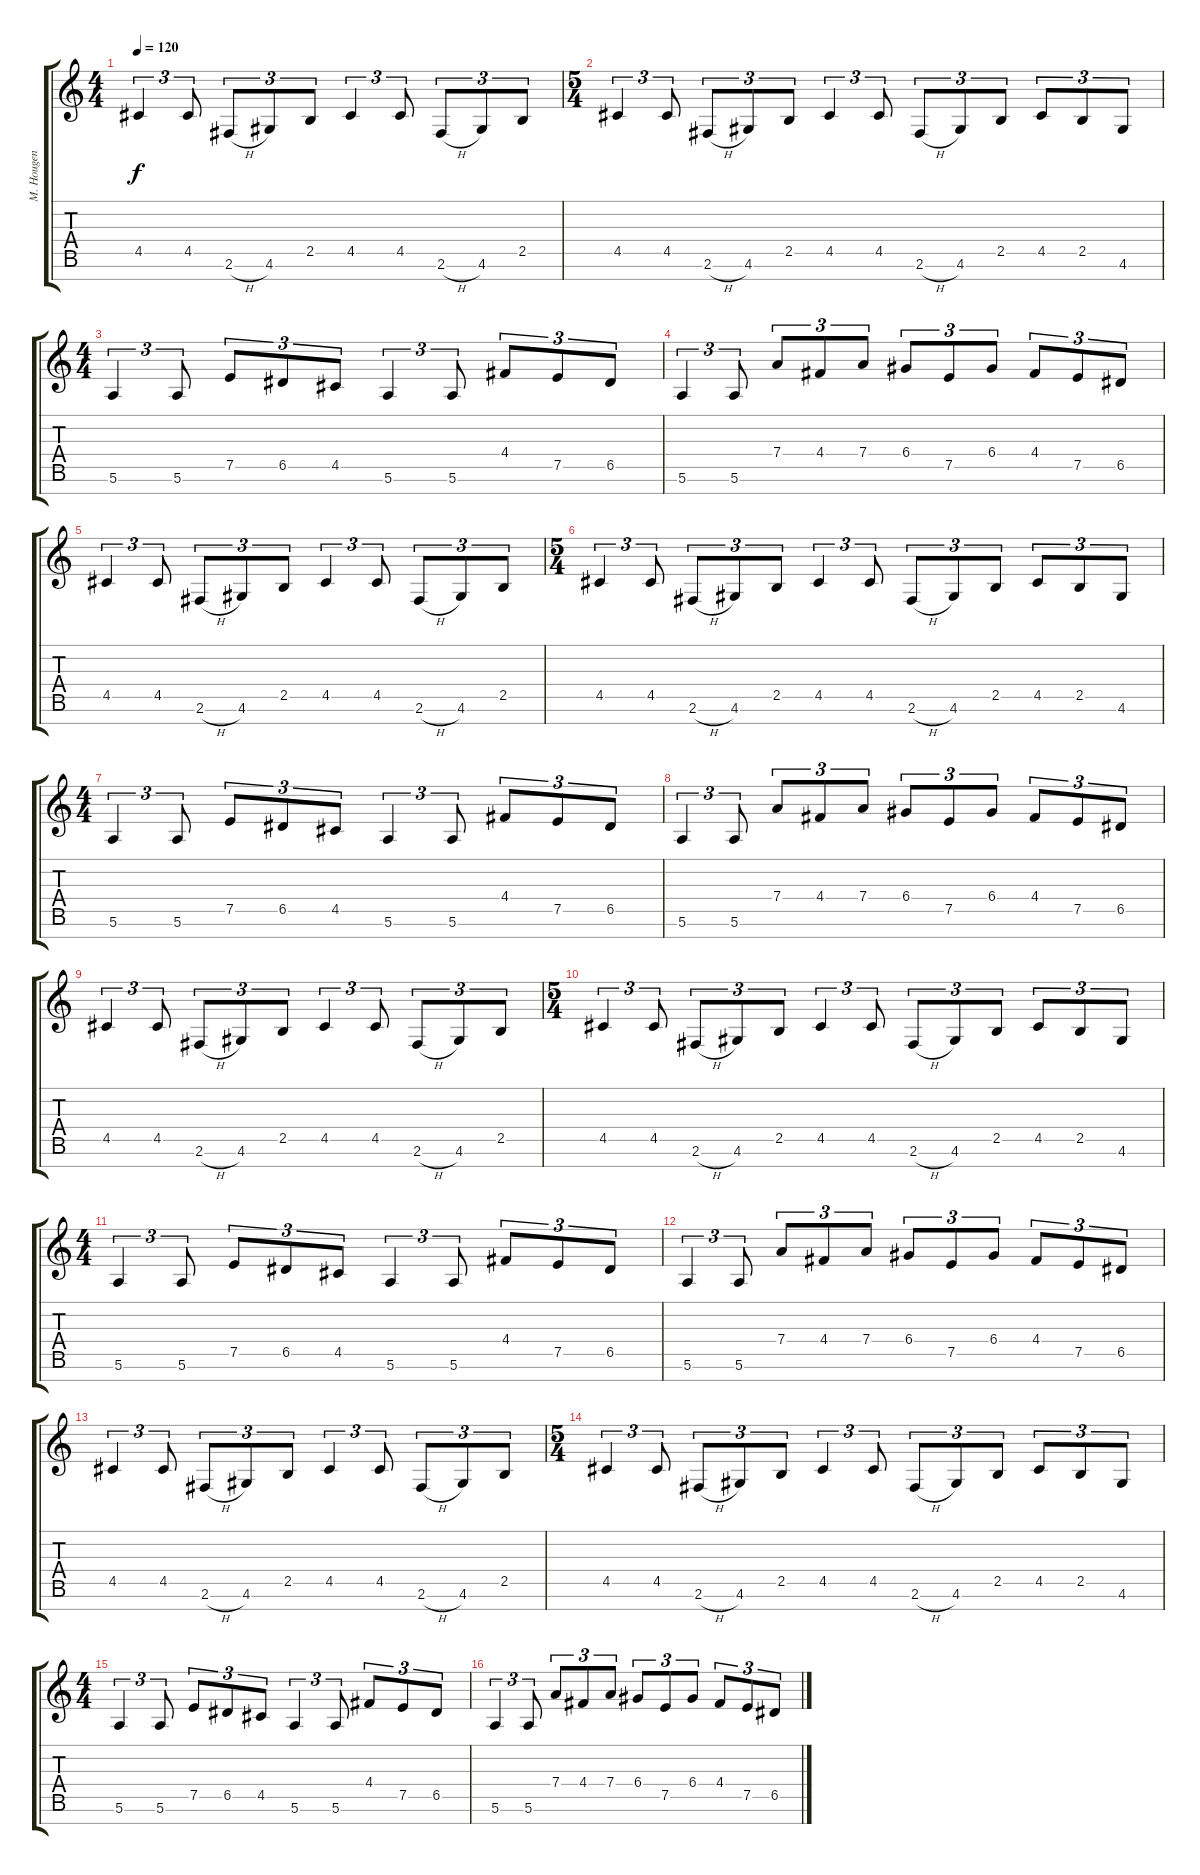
\track ("M. Hougen - Guitar" "M. Hougen ") {instrument distortionguitar}
\staff {score tabs}
\tuning (E4 B3 G3 D3 A2 E2 B1) {hide}
\ts (4 4)
\tempo 120
\clef g2
\ks c
4.5.4{tu (3 2) dy f} 4.5.8{tu (3 2)} 2.6{h}.8{tu (3 2)} 4.6.8{tu (3 2)} 2.5.8{tu (3 2)} 4.5.4{tu (3 2)} 4.5.8{tu (3 2)} 2.6{h}.8{tu (3 2)} 4.6.8{tu (3 2)} 2.5.8{tu (3 2)} |
\ts (5 4)
4.5.4{tu (3 2)} 4.5.8{tu (3 2)} 2.6{h}.8{tu (3 2)} 4.6.8{tu (3 2)} 2.5.8{tu (3 2)} 4.5.4{tu (3 2)} 4.5.8{tu (3 2)} 2.6{h}.8{tu (3 2)} 4.6.8{tu (3 2)} 2.5.8{tu (3 2)} 4.5.8{tu (3 2)} 2.5.8{tu (3 2)} 4.6.8{tu (3 2)} |
\ts (4 4)
5.6.4{tu (3 2)} 5.6.8{tu (3 2)} 7.5.8{tu (3 2)} 6.5.8{tu (3 2)} 4.5.8{tu (3 2)} 5.6.4{tu (3 2)} 5.6.8{tu (3 2)} 4.4.8{tu (3 2)} 7.5.8{tu (3 2)} 6.5.8{tu (3 2)} |
5.6.4{tu (3 2)} 5.6.8{tu (3 2)} 7.4.8{tu (3 2)} 4.4.8{tu (3 2)} 7.4.8{tu (3 2)} 6.4.8{tu (3 2)} 7.5.8{tu (3 2)} 6.4.8{tu (3 2)} 4.4.8{tu (3 2)} 7.5.8{tu (3 2)} 6.5.8{tu (3 2)} |
4.5.4{tu (3 2)} 4.5.8{tu (3 2)} 2.6{h}.8{tu (3 2)} 4.6.8{tu (3 2)} 2.5.8{tu (3 2)} 4.5.4{tu (3 2)} 4.5.8{tu (3 2)} 2.6{h}.8{tu (3 2)} 4.6.8{tu (3 2)} 2.5.8{tu (3 2)} |
\ts (5 4)
4.5.4{tu (3 2)} 4.5.8{tu (3 2)} 2.6{h}.8{tu (3 2)} 4.6.8{tu (3 2)} 2.5.8{tu (3 2)} 4.5.4{tu (3 2)} 4.5.8{tu (3 2)} 2.6{h}.8{tu (3 2)} 4.6.8{tu (3 2)} 2.5.8{tu (3 2)} 4.5.8{tu (3 2)} 2.5.8{tu (3 2)} 4.6.8{tu (3 2)} |
\ts (4 4)
5.6.4{tu (3 2)} 5.6.8{tu (3 2)} 7.5.8{tu (3 2)} 6.5.8{tu (3 2)} 4.5.8{tu (3 2)} 5.6.4{tu (3 2)} 5.6.8{tu (3 2)} 4.4.8{tu (3 2)} 7.5.8{tu (3 2)} 6.5.8{tu (3 2)} |
5.6.4{tu (3 2)} 5.6.8{tu (3 2)} 7.4.8{tu (3 2)} 4.4.8{tu (3 2)} 7.4.8{tu (3 2)} 6.4.8{tu (3 2)} 7.5.8{tu (3 2)} 6.4.8{tu (3 2)} 4.4.8{tu (3 2)} 7.5.8{tu (3 2)} 6.5.8{tu (3 2)} |
4.5.4{tu (3 2)} 4.5.8{tu (3 2)} 2.6{h}.8{tu (3 2)} 4.6.8{tu (3 2)} 2.5.8{tu (3 2)} 4.5.4{tu (3 2)} 4.5.8{tu (3 2)} 2.6{h}.8{tu (3 2)} 4.6.8{tu (3 2)} 2.5.8{tu (3 2)} |
\ts (5 4)
4.5.4{tu (3 2)} 4.5.8{tu (3 2)} 2.6{h}.8{tu (3 2)} 4.6.8{tu (3 2)} 2.5.8{tu (3 2)} 4.5.4{tu (3 2)} 4.5.8{tu (3 2)} 2.6{h}.8{tu (3 2)} 4.6.8{tu (3 2)} 2.5.8{tu (3 2)} 4.5.8{tu (3 2)} 2.5.8{tu (3 2)} 4.6.8{tu (3 2)} |
\ts (4 4)
5.6.4{tu (3 2)} 5.6.8{tu (3 2)} 7.5.8{tu (3 2)} 6.5.8{tu (3 2)} 4.5.8{tu (3 2)} 5.6.4{tu (3 2)} 5.6.8{tu (3 2)} 4.4.8{tu (3 2)} 7.5.8{tu (3 2)} 6.5.8{tu (3 2)} |
5.6.4{tu (3 2)} 5.6.8{tu (3 2)} 7.4.8{tu (3 2)} 4.4.8{tu (3 2)} 7.4.8{tu (3 2)} 6.4.8{tu (3 2)} 7.5.8{tu (3 2)} 6.4.8{tu (3 2)} 4.4.8{tu (3 2)} 7.5.8{tu (3 2)} 6.5.8{tu (3 2)} |
4.5.4{tu (3 2)} 4.5.8{tu (3 2)} 2.6{h}.8{tu (3 2)} 4.6.8{tu (3 2)} 2.5.8{tu (3 2)} 4.5.4{tu (3 2)} 4.5.8{tu (3 2)} 2.6{h}.8{tu (3 2)} 4.6.8{tu (3 2)} 2.5.8{tu (3 2)} |
\ts (5 4)
4.5.4{tu (3 2)} 4.5.8{tu (3 2)} 2.6{h}.8{tu (3 2)} 4.6.8{tu (3 2)} 2.5.8{tu (3 2)} 4.5.4{tu (3 2)} 4.5.8{tu (3 2)} 2.6{h}.8{tu (3 2)} 4.6.8{tu (3 2)} 2.5.8{tu (3 2)} 4.5.8{tu (3 2)} 2.5.8{tu (3 2)} 4.6.8{tu (3 2)} |
\ts (4 4)
5.6.4{tu (3 2)} 5.6.8{tu (3 2)} 7.5.8{tu (3 2)} 6.5.8{tu (3 2)} 4.5.8{tu (3 2)} 5.6.4{tu (3 2)} 5.6.8{tu (3 2)} 4.4.8{tu (3 2)} 7.5.8{tu (3 2)} 6.5.8{tu (3 2)} |
5.6.4{tu (3 2)} 5.6.8{tu (3 2)} 7.4.8{tu (3 2)} 4.4.8{tu (3 2)} 7.4.8{tu (3 2)} 6.4.8{tu (3 2)} 7.5.8{tu (3 2)} 6.4.8{tu (3 2)} 4.4.8{tu (3 2)} 7.5.8{tu (3 2)} 6.5.8{tu (3 2)}
